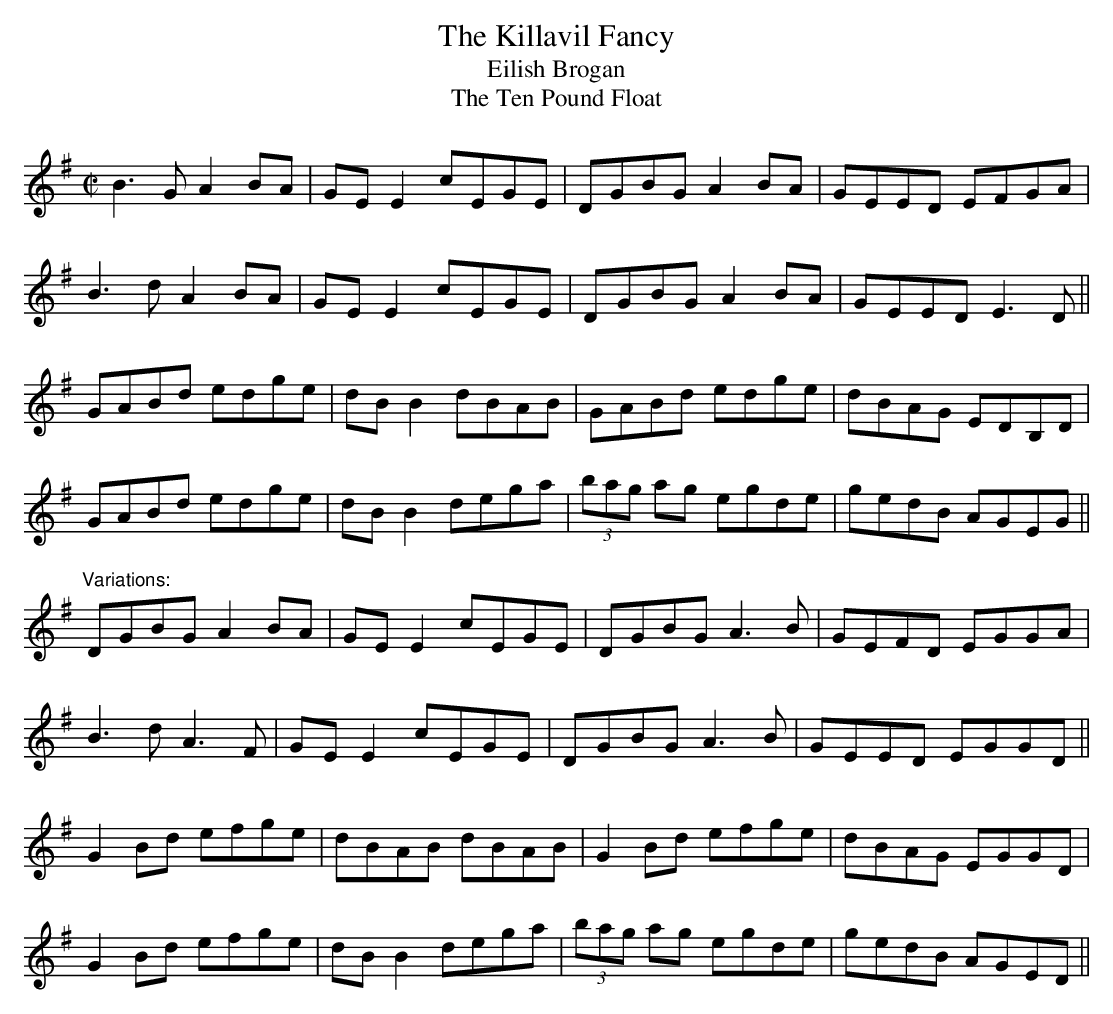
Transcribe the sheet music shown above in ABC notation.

X:1
T:Killavil Fancy, The
T:Eilish Brogan
T:Ten Pound Float, The
M:C|
K:G
B3G A2BA|GEE2 cEGE|DGBG A2BA|GEED EFGA|
B3d A2BA|GEE2 cEGE|DGBG A2BA|GEED E3D||
GABd edge|dBB2 dBAB|GABd edge|dBAG EDB,D|
GABd edge|dBB2 dega|(3bag ag egde|gedB AGEG||
"Variations:"
DGBG A2BA|GEE2 cEGE|DGBG A3B|GEFD EGGA|
B3d A3F|GEE2 cEGE|DGBG A3B|GEED EGGD||
G2Bd efge|dBAB dBAB|G2Bd efge|dBAG EGGD|
G2Bd efge|dBB2 dega|(3bag ag egde|gedB AGED||
